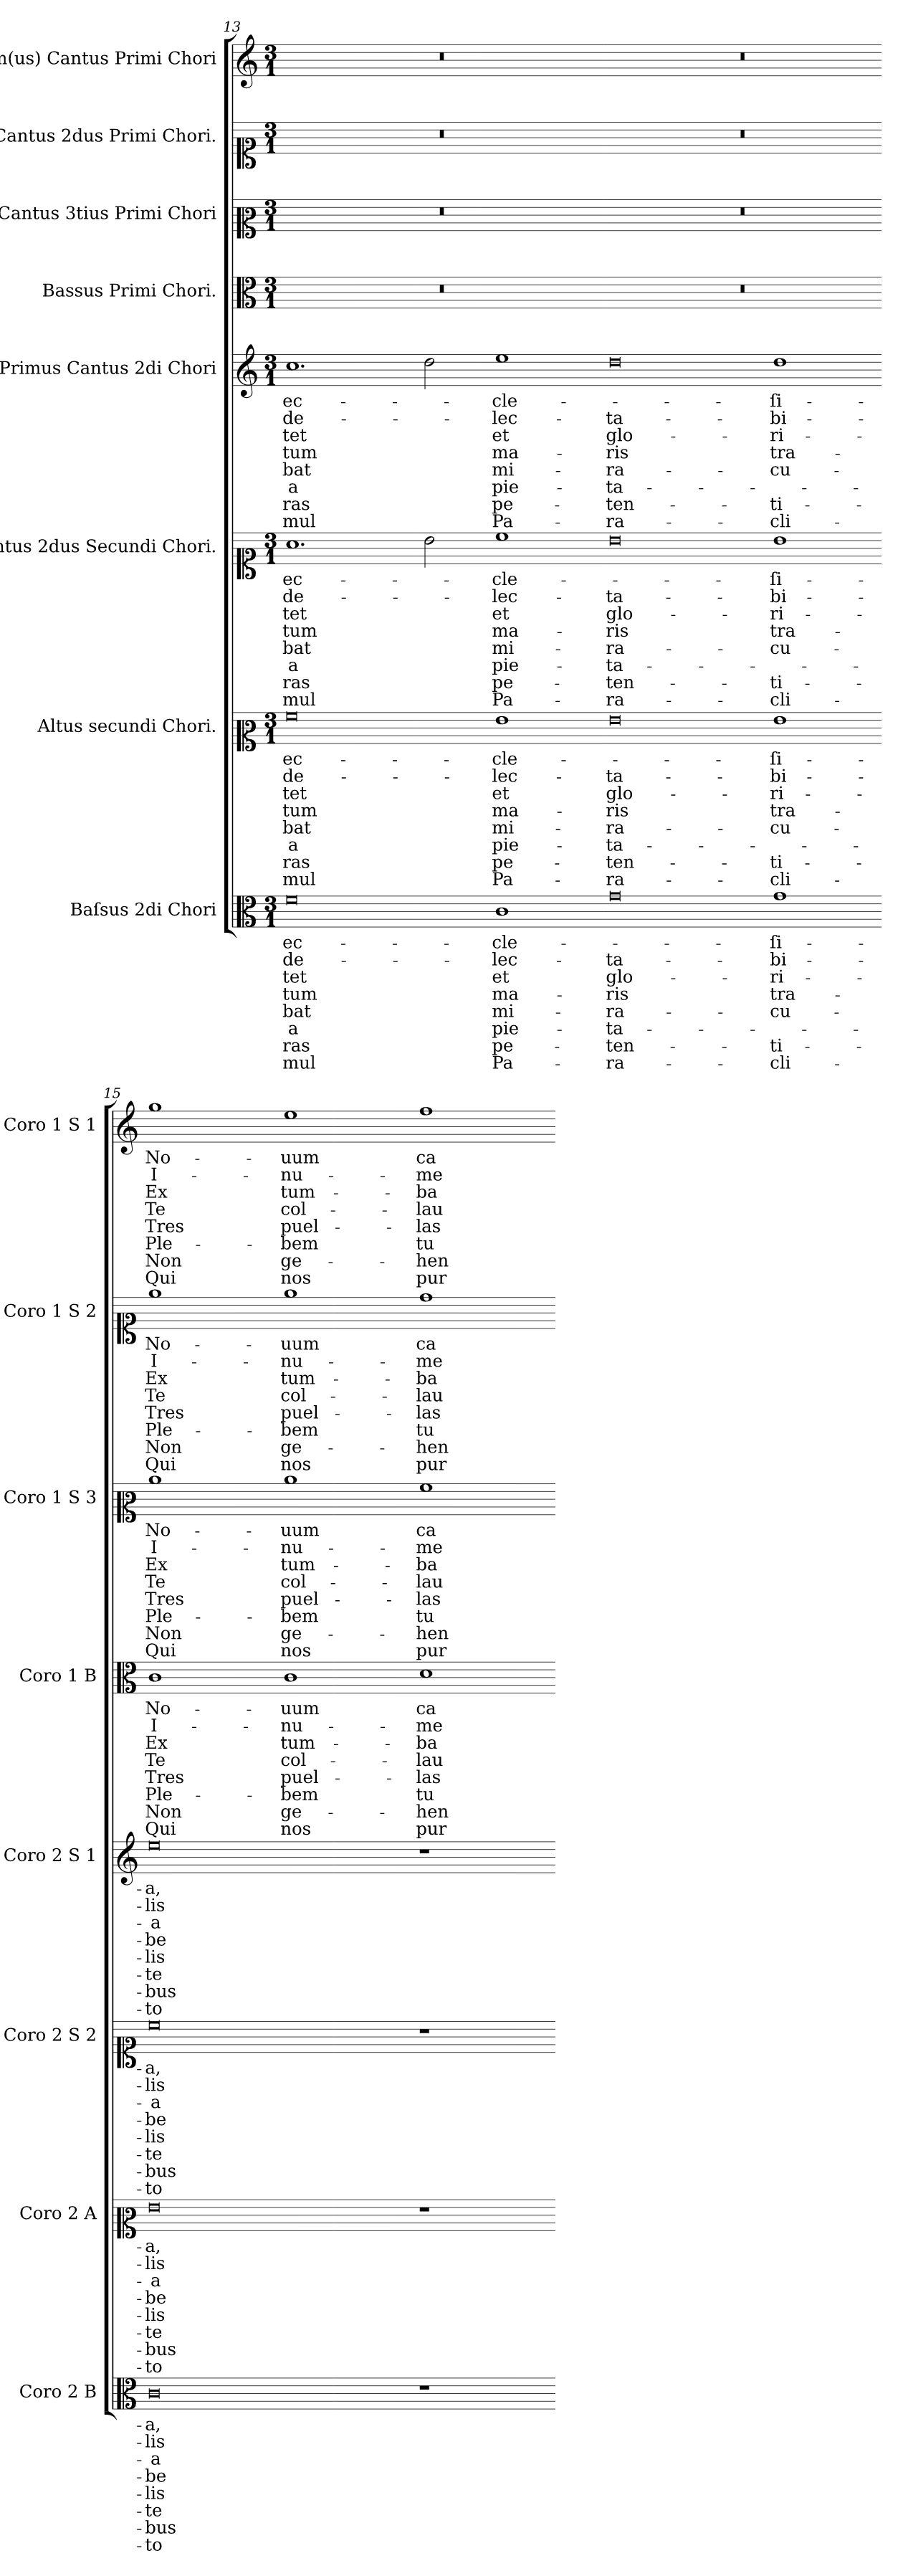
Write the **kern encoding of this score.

**kern	**text	**text	**text	**text	**text	**text	**text	**text	**kern	**text	**text	**text	**text	**text	**text	**text	**text	**kern	**text	**text	**text	**text	**text	**text	**text	**text	**kern	**text	**text	**text	**text	**text	**text	**text	**text	**kern	**text	**text	**text	**text	**text	**text	**text	**text	**kern	**text	**text	**text	**text	**text	**text	**text	**text	**kern	**text	**text	**text	**text	**text	**text	**text	**text	**kern	**text	**text	**text	**text	**text	**text	**text	**text
*part8	*part8	*part8	*part8	*part8	*part8	*part8	*part8	*part8	*part7	*part7	*part7	*part7	*part7	*part7	*part7	*part7	*part7	*part6	*part6	*part6	*part6	*part6	*part6	*part6	*part6	*part6	*part5	*part5	*part5	*part5	*part5	*part5	*part5	*part5	*part5	*part4	*part4	*part4	*part4	*part4	*part4	*part4	*part4	*part4	*part3	*part3	*part3	*part3	*part3	*part3	*part3	*part3	*part3	*part2	*part2	*part2	*part2	*part2	*part2	*part2	*part2	*part2	*part1	*part1	*part1	*part1	*part1	*part1	*part1	*part1	*part1
*staff8	*staff8	*staff8	*staff8	*staff8	*staff8	*staff8	*staff8	*staff8	*staff7	*staff7	*staff7	*staff7	*staff7	*staff7	*staff7	*staff7	*staff7	*staff6	*staff6	*staff6	*staff6	*staff6	*staff6	*staff6	*staff6	*staff6	*staff5	*staff5	*staff5	*staff5	*staff5	*staff5	*staff5	*staff5	*staff5	*staff4	*staff4	*staff4	*staff4	*staff4	*staff4	*staff4	*staff4	*staff4	*staff3	*staff3	*staff3	*staff3	*staff3	*staff3	*staff3	*staff3	*staff3	*staff2	*staff2	*staff2	*staff2	*staff2	*staff2	*staff2	*staff2	*staff2	*staff1	*staff1	*staff1	*staff1	*staff1	*staff1	*staff1	*staff1	*staff1
*I"Baſsus 2di Chori	*	*	*	*	*	*	*	*	*I"Altus secundi Chori.	*	*	*	*	*	*	*	*	*I"Cantus 2dus Secundi Chori.	*	*	*	*	*	*	*	*	*I"Primus Cantus 2di Chori	*	*	*	*	*	*	*	*	*I"Bassus Primi Chori.	*	*	*	*	*	*	*	*	*I"Cantus 3tius Primi Chori	*	*	*	*	*	*	*	*	*I"Cantus 2dus Primi Chori.	*	*	*	*	*	*	*	*	*I"Im(us) Cantus Primi Chori	*	*	*	*	*	*	*	*
*I'Coro 2 B	*	*	*	*	*	*	*	*	*I'Coro 2 A	*	*	*	*	*	*	*	*	*I'Coro 2 S 2	*	*	*	*	*	*	*	*	*I'Coro 2 S 1	*	*	*	*	*	*	*	*	*I'Coro 1 B	*	*	*	*	*	*	*	*	*I'Coro 1 S 3	*	*	*	*	*	*	*	*	*I'Coro 1 S 2	*	*	*	*	*	*	*	*	*I'Coro 1 S 1	*	*	*	*	*	*	*	*
*clefC3	*	*	*	*	*	*	*	*	*clefC2	*	*	*	*	*	*	*	*	*clefC1	*	*	*	*	*	*	*	*	*clefG2	*	*	*	*	*	*	*	*	*clefC3	*	*	*	*	*	*	*	*	*clefC2	*	*	*	*	*	*	*	*	*clefC1	*	*	*	*	*	*	*	*	*clefG2	*	*	*	*	*	*	*	*
*k[]	*	*	*	*	*	*	*	*	*k[]	*	*	*	*	*	*	*	*	*k[]	*	*	*	*	*	*	*	*	*k[]	*	*	*	*	*	*	*	*	*k[]	*	*	*	*	*	*	*	*	*k[]	*	*	*	*	*	*	*	*	*k[]	*	*	*	*	*	*	*	*	*k[]	*	*	*	*	*	*	*	*
*C:	*	*	*	*	*	*	*	*	*C:	*	*	*	*	*	*	*	*	*C:	*	*	*	*	*	*	*	*	*C:	*	*	*	*	*	*	*	*	*C:	*	*	*	*	*	*	*	*	*C:	*	*	*	*	*	*	*	*	*C:	*	*	*	*	*	*	*	*	*C:	*	*	*	*	*	*	*	*
*M3/1	*	*	*	*	*	*	*	*	*M3/1	*	*	*	*	*	*	*	*	*M3/1	*	*	*	*	*	*	*	*	*M3/1	*	*	*	*	*	*	*	*	*M3/1	*	*	*	*	*	*	*	*	*M3/1	*	*	*	*	*	*	*	*	*M3/1	*	*	*	*	*	*	*	*	*M3/1	*	*	*	*	*	*	*	*
=13	=13	=13	=13	=13	=13	=13	=13	=13	=13	=13	=13	=13	=13	=13	=13	=13	=13	=13	=13	=13	=13	=13	=13	=13	=13	=13	=13	=13	=13	=13	=13	=13	=13	=13	=13	=13	=13	=13	=13	=13	=13	=13	=13	=13	=13	=13	=13	=13	=13	=13	=13	=13	=13	=13	=13	=13	=13	=13	=13	=13	=13	=13	=13	=13	=13	=13	=13	=13	=13	=13	=13
0f	ec-	de-	-tet	-tum	-bat	-a	-ras	-mul	0a	ec-	de-	-tet	-tum	-bat	-a	-ras	-mul	1.a	ec-	de-	-tet	-tum	-bat	-a	-ras	-mul	1.cc	ec-	de-	-tet	-tum	-bat	-a	-ras	-mul	0.r	.	.	.	.	.	.	.	.	0.r	.	.	.	.	.	.	.	.	0.r	.	.	.	.	.	.	.	.	0.r	.	.	.	.	.	.	.	.
.	.	.	.	.	.	.	.	.	.	.	.	.	.	.	.	.	.	2b\	.	.	.	.	.	.	.	.	2dd\	.	.	.	.	.	.	.	.	.	.	.	.	.	.	.	.	.	.	.	.	.	.	.	.	.	.	.	.	.	.	.	.	.	.	.	.	.	.	.	.	.	.	.	.
1c	-cle-	-lec-	et	ma-	mi-	pie-	pe-	Pa-	1g	-cle-	-lec-	et	ma-	mi-	pie-	pe-	Pa-	1cc	-cle-	-lec-	et	ma-	mi-	pie-	pe-	Pa-	1ee	-cle-	-lec-	et	ma-	mi-	pie-	pe-	Pa-	.	.	.	.	.	.	.	.	.	.	.	.	.	.	.	.	.	.	.	.	.	.	.	.	.	.	.	.	.	.	.	.	.	.	.	.
=14-	=14-	=14-	=14-	=14-	=14-	=14-	=14-	=14-	=14-	=14-	=14-	=14-	=14-	=14-	=14-	=14-	=14-	=14-	=14-	=14-	=14-	=14-	=14-	=14-	=14-	=14-	=14-	=14-	=14-	=14-	=14-	=14-	=14-	=14-	=14-	=14-	=14-	=14-	=14-	=14-	=14-	=14-	=14-	=14-	=14-	=14-	=14-	=14-	=14-	=14-	=14-	=14-	=14-	=14-	=14-	=14-	=14-	=14-	=14-	=14-	=14-	=14-	=14-	=14-	=14-	=14-	=14-	=14-	=14-	=14-	=14-
0g	.	-ta-	glo-	-ris	-ra-	-ta-	-ten-	-ra-	0g	.	-ta-	glo-	-ris	-ra-	-ta-	-ten-	-ra-	0b	.	-ta-	glo-	-ris	-ra-	-ta-	-ten-	-ra-	0dd	.	-ta-	glo-	-ris	-ra-	-ta-	-ten-	-ra-	0.r	.	.	.	.	.	.	.	.	0.r	.	.	.	.	.	.	.	.	0.r	.	.	.	.	.	.	.	.	0.r	.	.	.	.	.	.	.	.
1g	-ſi-	-bi-	-ri-	tra-	-cu-	.	-ti-	-cli-	1g	-ſi-	-bi-	-ri-	tra-	-cu-	.	-ti-	-cli-	1b	-ſi-	-bi-	-ri-	tra-	-cu-	.	-ti-	-cli-	1dd	-ſi-	-bi-	-ri-	tra-	-cu-	.	-ti-	-cli-	.	.	.	.	.	.	.	.	.	.	.	.	.	.	.	.	.	.	.	.	.	.	.	.	.	.	.	.	.	.	.	.	.	.	.	.
=15-	=15-	=15-	=15-	=15-	=15-	=15-	=15-	=15-	=15-	=15-	=15-	=15-	=15-	=15-	=15-	=15-	=15-	=15-	=15-	=15-	=15-	=15-	=15-	=15-	=15-	=15-	=15-	=15-	=15-	=15-	=15-	=15-	=15-	=15-	=15-	=15-	=15-	=15-	=15-	=15-	=15-	=15-	=15-	=15-	=15-	=15-	=15-	=15-	=15-	=15-	=15-	=15-	=15-	=15-	=15-	=15-	=15-	=15-	=15-	=15-	=15-	=15-	=15-	=15-	=15-	=15-	=15-	=15-	=15-	=15-	=15-
0c	-a,	-lis	-a	-be	-lis	-te	-bus	-to	0g	-a,	-lis	-a	-be	-lis	-te	-bus	-to	0cc	-a,	-lis	-a	-be	-lis	-te	-bus	-to	0ee	-a,	-lis	-a	-be	-lis	-te	-bus	-to	1c	No-	I-	Ex	Te	Tres	Ple-	Non	Qui	1cc	No-	I-	Ex	Te	Tres	Ple-	Non	Qui	1ee	No-	I-	Ex	Te	Tres	Ple-	Non	Qui	1gg	No-	I-	Ex	Te	Tres	Ple-	Non	Qui
.	.	.	.	.	.	.	.	.	.	.	.	.	.	.	.	.	.	.	.	.	.	.	.	.	.	.	.	.	.	.	.	.	.	.	.	1c	-uum	-nu-	tum-	col-	puel-	-bem	ge-	nos	1cc	-uum	-nu-	tum-	col-	puel-	-bem	ge-	nos	1ee	-uum	-nu-	tum-	col-	puel-	-bem	ge-	nos	1ee	-uum	-nu-	tum-	col-	puel-	-bem	ge-	nos
1r	.	.	.	.	.	.	.	.	1r	.	.	.	.	.	.	.	.	1r	.	.	.	.	.	.	.	.	1r	.	.	.	.	.	.	.	.	1d	ca-	-me-	-ba	-lau-	-las	tu-	-hen-	pur-	1a	ca-	-me-	-ba	-lau-	-las	tu-	-hen-	pur-	1dd	ca-	-me-	-ba	-lau-	-las	tu-	-hen-	pur-	1ff	ca-	-me-	-ba	-lau-	-las	tu-	-hen-	pur-
=-	=-	=-	=-	=-	=-	=-	=-	=-	=-	=-	=-	=-	=-	=-	=-	=-	=-	=-	=-	=-	=-	=-	=-	=-	=-	=-	=-	=-	=-	=-	=-	=-	=-	=-	=-	=-	=-	=-	=-	=-	=-	=-	=-	=-	=-	=-	=-	=-	=-	=-	=-	=-	=-	=-	=-	=-	=-	=-	=-	=-	=-	=-	=-	=-	=-	=-	=-	=-	=-	=-	=-
*-	*-	*-	*-	*-	*-	*-	*-	*-	*-	*-	*-	*-	*-	*-	*-	*-	*-	*-	*-	*-	*-	*-	*-	*-	*-	*-	*-	*-	*-	*-	*-	*-	*-	*-	*-	*-	*-	*-	*-	*-	*-	*-	*-	*-	*-	*-	*-	*-	*-	*-	*-	*-	*-	*-	*-	*-	*-	*-	*-	*-	*-	*-	*-	*-	*-	*-	*-	*-	*-	*-	*-
